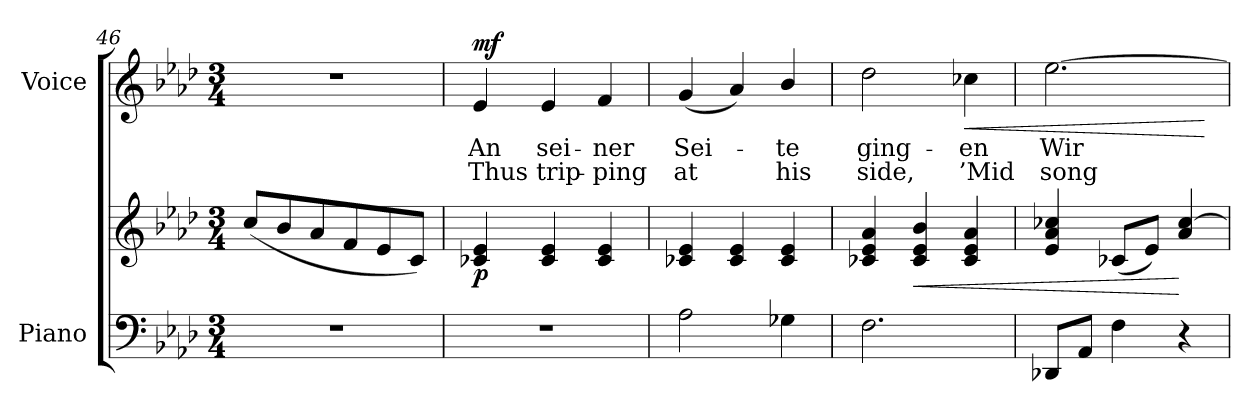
**kern	**kern	**dynam	**kern	**text	**text	**dynam
*part2	*part2	*part2	*part1	*part1	*part1	*part1
*staff3	*staff2	*staff2/3	*staff1	*staff1	*staff1	*staff1
*I"Piano	*	*	*I"Voice	*	*	*
*I'Pno	*	*	*	*	*	*
*clefF4	*clefG2	*	*clefG2	*	*	*
*k[b-e-a-d-]	*k[b-e-a-d-]	*	*k[b-e-a-d-]	*	*	*
*M3/4	*M3/4	*	*M3/4	*	*	*
=46	=46	=46	=46	=46	=46	=46
2.r	(8cc/L	.	2.r	.	.	.
.	8b-/	.	.	.	.	.
.	8a-/	.	.	.	.	.
.	8f/	.	.	.	.	.
.	8e-/	.	.	.	.	.
.	8c/J)	.	.	.	.	.
=47	=47	=47	=47	=47	=47	=47
!	!	!LO:DY:b	!	!	!	!LO:DY:a
2.r	4c-X/ 4e-/	p	4e-/	An	Thus	mf
.	4c-/ 4e-/	.	4e-/	sei-	trip-	.
.	4c-/ 4e-/	.	4f/	-ner	-ping	.
=48	=48	=48	=48	=48	=48	=48
2A-\	4c-X/ 4e-/	.	(4g/	Sei-	at	.
.	4c-/ 4e-/	.	4a-/)	.	.	.
4G-X\	4c-/ 4e-/	.	4b-/	-te	his	.
=49	=49	=49	=49	=49	=49	=49
2.F\	4c-X/ 4e-/ 4a-/	.	2dd-\	ging-	side,	.
!	!	!LO:HP:b	!	!	!	!
.	4c-/ 4e-/ 4b-/	<	.	.	.	.
!	!	!	!	!	!	!LO:HP:b
.	4c-/ 4e-/ 4a-/	.	4cc-X\	-en	’Mid	<
=50	=50	=50	=50	=50	=50	=50
8DD-X/L	4e-/ 4a-/ 4cc-X/	.	[2.ee-\	Wir	song	.
8AA-/J	.	.	.	.	.	.
4F\	(8c-X/L	.	.	.	.	.
.	8e-/J)	.	.	.	.	.
4r	4a-/ [4cc-/	[	.	.	.	.
.	.	.	.	.	.	[
=	=	=	=	=	=	=
*-	*-	*-	*-	*-	*-	*-
